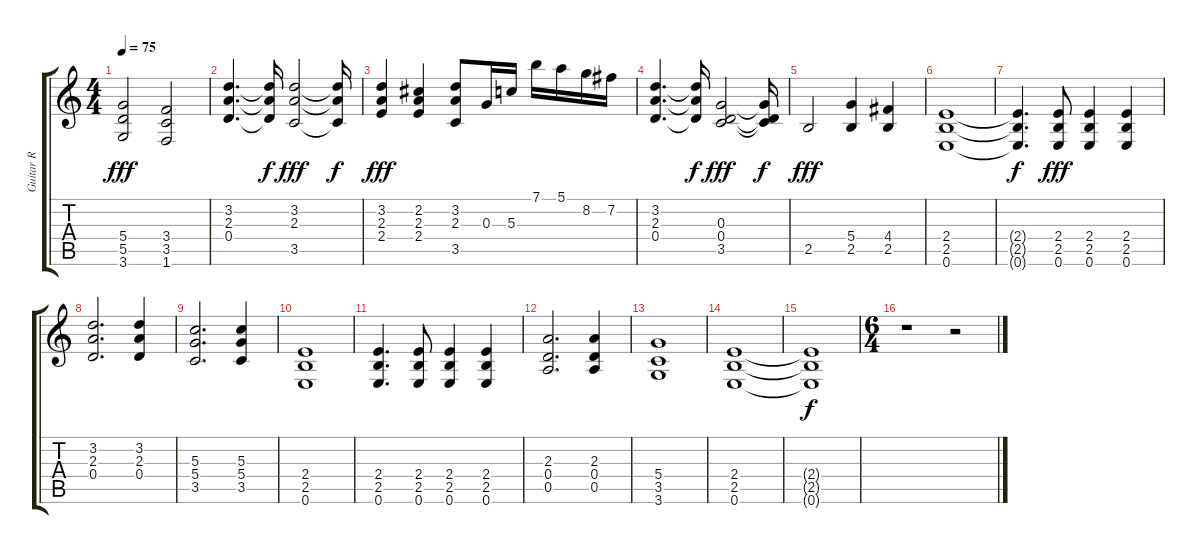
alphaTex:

\track ("Guitar R" "Guitar R") {instrument distortionguitar}
\staff {score tabs}
\tuning (E4 B3 G3 D3 A2 E2) {hide}
\ts (4 4)
\tempo 75
\clef g2
\ks c
(5.4 5.5 3.6).2{dy fff} (3.4 3.5 1.6).2 |
(3.2 2.3 0.4).4{d} (3.2{t} 2.3{t} 0.4{t}).16{dy f} (3.2 2.3 3.5).2{dy fff} (3.2{t} 2.3{t} 3.5{t}).16{dy f} |
(3.2 2.3 2.4).4{dy fff} (2.2 2.3 2.4).4 (3.2 2.3 3.5).8 0.3.16 5.3.16 7.1.16 5.1.16 8.2.16 7.2.16 |
(3.2 2.3 0.4).4{d} (3.2{t} 2.3{t} 0.4{t}).16{dy f} (0.3 0.4 3.5).2{dy fff} (0.3{t} 0.4{t} 3.5{t}).16{dy f} |
2.5.2{dy fff} (5.4 2.5).4 (4.4 2.5).4 |
(2.4 2.5 0.6).1 |
(2.4{t} 2.5{t} 0.6{t}).4{d dy f} (2.4 2.5 0.6).8{dy fff} (2.4 2.5 0.6).4 (2.4 2.5 0.6).4 |
(3.2 2.3 0.4).2{d} (3.2 2.3 0.4).4 |
(5.3 5.4 3.5).2{d} (5.3 5.4 3.5).4 |
(2.4 2.5 0.6).1 |
(2.4 2.5 0.6).4{d} (2.4 2.5 0.6).8 (2.4 2.5 0.6).4 (2.4 2.5 0.6).4 |
(2.3 0.4 0.5).2{d} (2.3 0.4 0.5).4 |
(5.4 3.5 3.6).1 |
(2.4 2.5 0.6).1 |
(2.4{t} 2.5{t} 0.6{t}).1{dy f} |
\ts (6 4)
r.1 r.2
